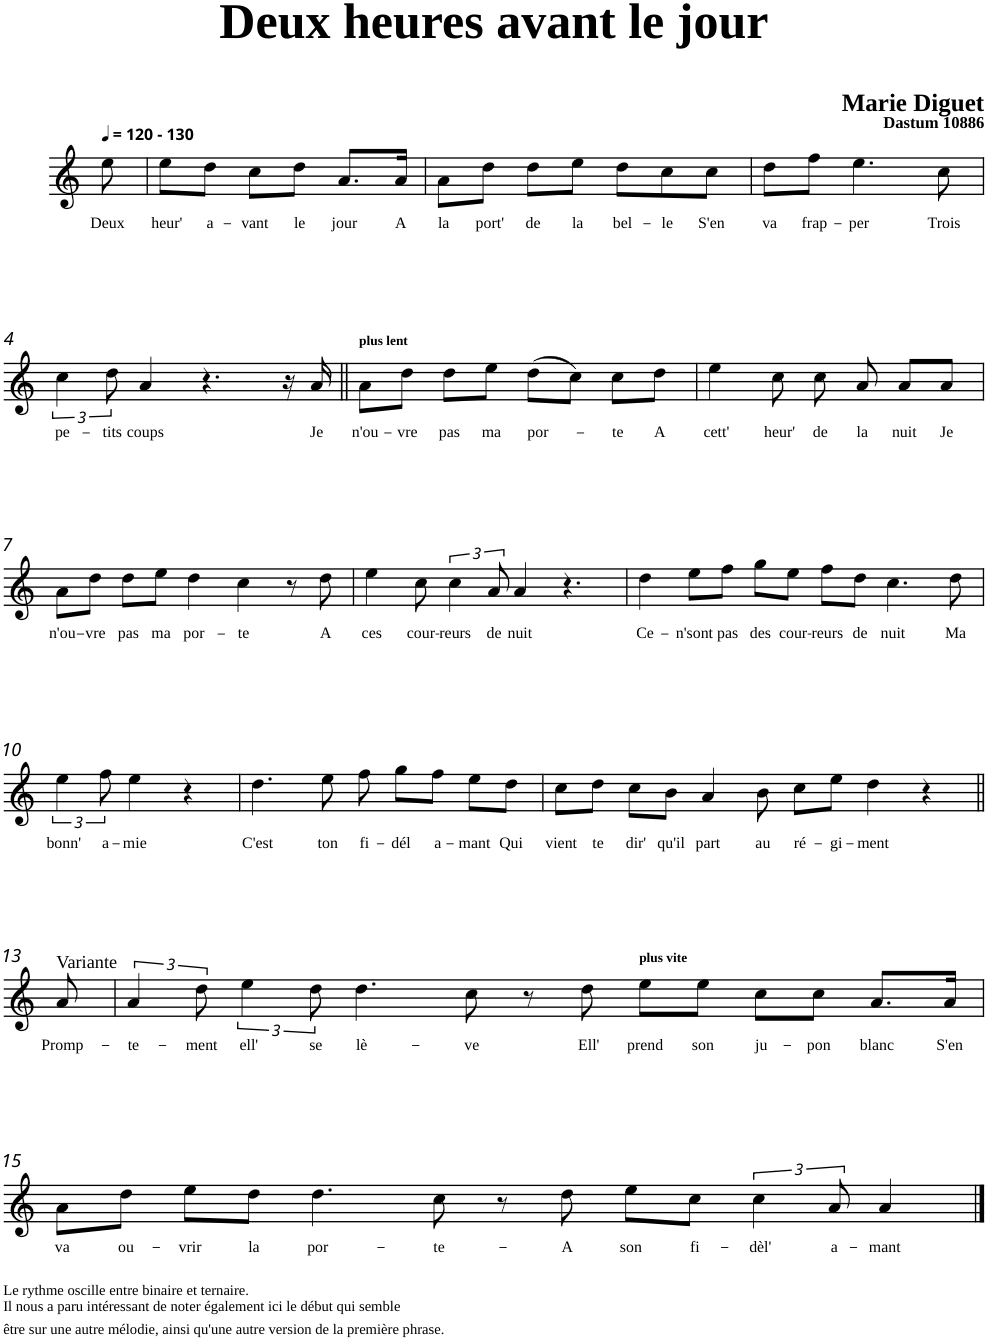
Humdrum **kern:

**kern	**text
*part1	*part1
*staff1	*staff1
*clefG2	*
*k[]	*
=	=
!LO:TX:a:B:t=- 130	!
!	!LO:LY:b
8ee\	Deux
=1	=1
!	!LO:LY:b
8ee\L	heur'
!	!LO:LY:b
8dd\J	a-
!	!LO:LY:b
8cc\L	-vant
!	!LO:LY:b
8dd\J	le
!	!LO:LY:b
8.a/L	jour
!	!LO:LY:b
16a/Jk	A
=2	=2
!	!LO:LY:b
8a\L	la
!	!LO:LY:b
8dd\J	port'
!	!LO:LY:b
8dd\L	de
!	!LO:LY:b
8ee\J	la
!	!LO:LY:b
8dd\L	bel-
!	!LO:LY:b
8cc\	-le
!	!LO:LY:b
8cc\J	S'en
=3	=3
!	!LO:LY:b
8dd\L	va
!	!LO:LY:b
8ff\J	frap-
!	!LO:LY:b
4.ee\	-per
!	!LO:LY:b
8cc\	Trois
!!LO:LB:g=z
=4	=4
!	!LO:LY:b
6cc\	pe-
!	!LO:LY:b
12dd\	-tits
!	!LO:LY:b
4a/	coups
4.r	.
16r	.
!	!LO:LY:b
16a/	Je
=5||	=5||
!LO:TX:a:B:t=plus lent	!
!	!LO:LY:b
8a\L	n'ou-
!	!LO:LY:b
8dd\J	-vre
!	!LO:LY:b
8dd\L	pas
!	!LO:LY:b
8ee\J	ma
!	!LO:LY:b
(>8dd\L	por-
8cc\J)	.
!	!LO:LY:b
8cc\L	-te
!	!LO:LY:b
8dd\J	A
=6	=6
!	!LO:LY:b
4ee\	cett'
!	!LO:LY:b
8cc\	heur'
!	!LO:LY:b
8cc\	de
!	!LO:LY:b
8a/	la
!	!LO:LY:b
8a/L	nuit
!	!LO:LY:b
8a/J	Je
!!LO:LB:g=z
=7	=7
!	!LO:LY:b
8a\L	n'ou-
!	!LO:LY:b
8dd\J	-vre
!	!LO:LY:b
8dd\L	pas
!	!LO:LY:b
8ee\J	ma
!	!LO:LY:b
4dd\	por-
!	!LO:LY:b
4cc\	-te
8r	.
!	!LO:LY:b
8dd\	A
=8	=8
!	!LO:LY:b
4ee\	ces
!	!LO:LY:b
8cc\	cour-
!	!LO:LY:b
6cc\	-reurs
!	!LO:LY:b
12a/	de
!	!LO:LY:b
4a/	nuit
8r	.
=9	=9
!	!LO:LY:b
4dd\	Ce-
4r	.
!	!LO:LY:b
8ee\L	-n'sont
!	!LO:LY:b
8ff\J	pas
!	!LO:LY:b
8gg\L	des
!	!LO:LY:b
8ee\J	cour-
!	!LO:LY:b
8ff\L	-reurs
!	!LO:LY:b
8dd\J	de
!	!LO:LY:b
4.cc\	nuit
!	!LO:LY:b
8dd\	Ma
!!LO:LB:g=z
=10	=10
!	!LO:LY:b
6ee\	bonn'
!	!LO:LY:b
12ff\	a-
!	!LO:LY:b
4ee\	-mie
4r	.
=11	=11
!	!LO:LY:b
4.dd\	C'est
!	!LO:LY:b
8ee\	ton
!	!LO:LY:b
8ff\	fi-
!	!LO:LY:b
8gg\L	-dél
!	!LO:LY:b
8ff\J	a-
!	!LO:LY:b
8ee\L	-mant
!	!LO:LY:b
8dd\J	Qui
=12	=12
!	!LO:LY:b
8cc\L	vient
!	!LO:LY:b
8dd\J	te
!	!LO:LY:b
8cc\L	dir'
!	!LO:LY:b
8b\J	qu'il
!	!LO:LY:b
4a/	part
!	!LO:LY:b
8b\	au
!	!LO:LY:b
8cc\L	ré-
!	!LO:LY:b
8ee\J	-gi-
!	!LO:LY:b
4dd\	-ment
4r	.
!!LO:LB:g=z
=13||	=13||
!LO:TX:a:t=Variante	!
!	!LO:LY:b
8a/	Promp-
=14	=14
!	!LO:LY:b
6a/	-te-
!	!LO:LY:b
12dd\	-ment
!	!LO:LY:b
6ee\	ell'
!	!LO:LY:b
12dd\	se
!	!LO:LY:b
4.dd\	lè-
!	!LO:LY:b
8cc\	-ve
8r	.
!	!LO:LY:b
8dd\	Ell'
!LO:TX:a:B:t=plus vite	!
!	!LO:LY:b
8ee\L	prend
!	!LO:LY:b
8ee\J	son
!	!LO:LY:b
8cc\L	ju-
!	!LO:LY:b
8cc\J	-pon
!	!LO:LY:b
8.a/L	blanc
!	!LO:LY:b
16a/Jk	S'en
!!LO:LB:g=z
=15	=15
!	!LO:LY:b
8a\L	va
!	!LO:LY:b
8dd\J	ou-
!	!LO:LY:b
8ee\L	-vrir
!	!LO:LY:b
8dd\J	la
!	!LO:LY:b
4.dd\	por-
!	!LO:LY:b
8cc\	-te-
8r	.
!	!LO:LY:b
8dd\	-A
!	!LO:LY:b
8ee\L	son
!	!LO:LY:b
8cc\J	fi-
!	!LO:LY:b
6cc\	-dèl'
!	!LO:LY:b
12a/	a-
!	!LO:LY:b
4a/	-mant
==	==
*-	*-
